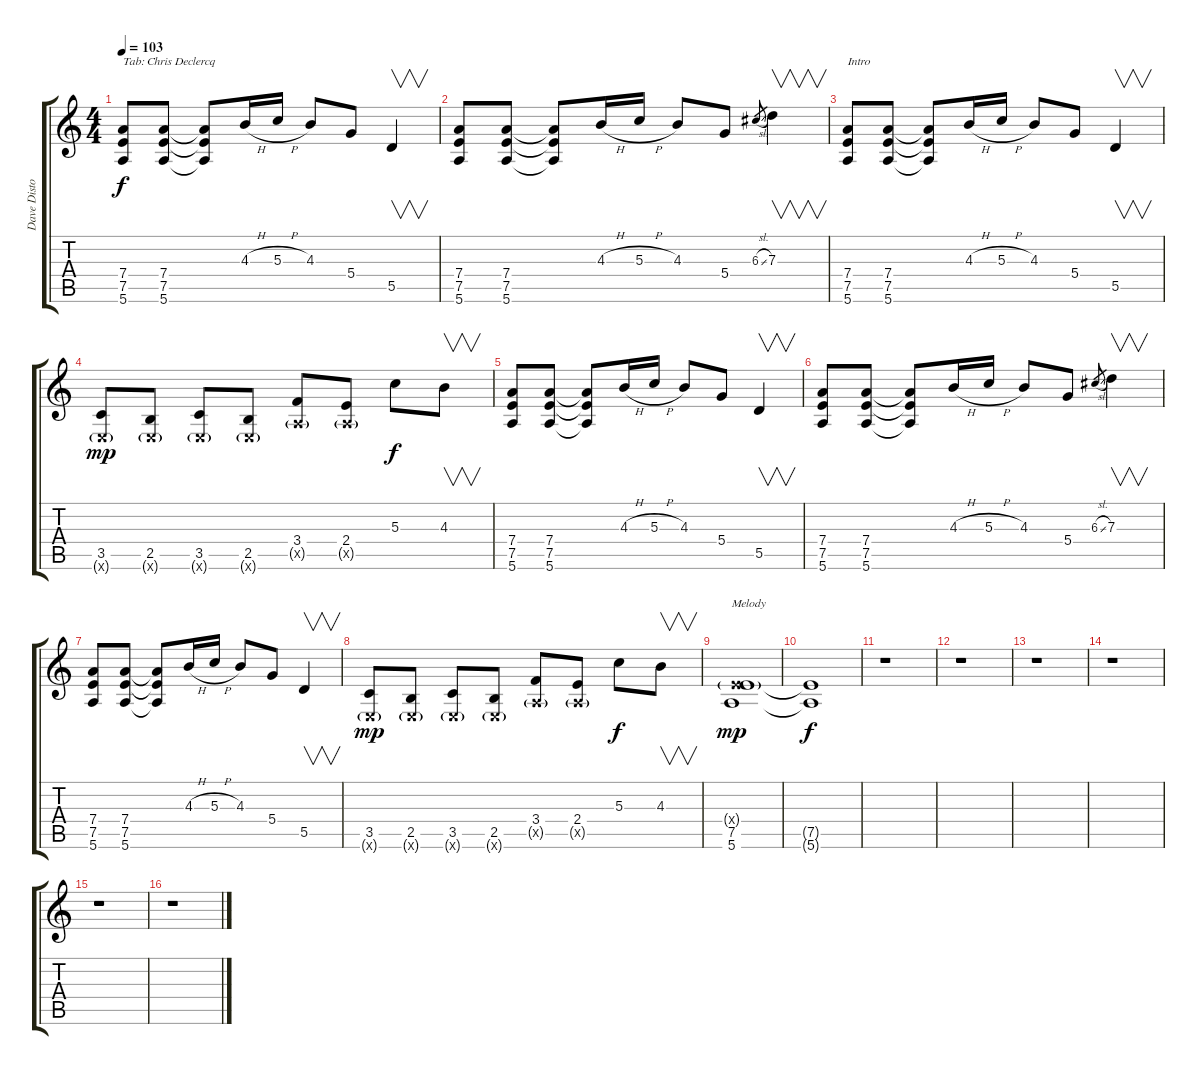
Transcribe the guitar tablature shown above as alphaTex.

\track ("Dave Distortion" "Dave Disto") {instrument distortionguitar}
\staff {score tabs}
\tuning (E4 B3 G3 D3 A2 E2) {hide}
\ts (4 4)
\tempo 103
\clef g2
\ks c
(7.4 7.5 5.6).8{txt "Tab: Chris Declercq" dy f instrument distortionguitar} (7.4 7.5 5.6).8 (7.4{t} 7.5{t} 5.6{t}).8 4.3{h}.16 5.3{h}.16 4.3.8 5.4.8 5.5.4{v} |
(7.4 7.5 5.6).8 (7.4 7.5 5.6).8 (7.4{t} 7.5{t} 5.6{t}).8 4.3{h}.16 5.3{h}.16 4.3.8 5.4.8 6.3{sl}.8{gr} 7.3.4{v} |
(7.4 7.5 5.6).8{txt "Intro"} (7.4 7.5 5.6).8 (7.4{t} 7.5{t} 5.6{t}).8 4.3{h}.16 5.3{h}.16 4.3.8 5.4.8 5.5.4{v} |
(3.5 0.6{g x}).8{dy mp} (2.5 0.6{g x}).8 (3.5 0.6{g x}).8 (2.5 0.6{g x}).8 (3.4 0.5{g x}).8 (2.4 0.5{g x}).8 5.3.8{dy f} 4.3.8{v} |
(7.4 7.5 5.6).8 (7.4 7.5 5.6).8 (7.4{t} 7.5{t} 5.6{t}).8 4.3{h}.16 5.3{h}.16 4.3.8 5.4.8 5.5.4{v} |
(7.4 7.5 5.6).8 (7.4 7.5 5.6).8 (7.4{t} 7.5{t} 5.6{t}).8 4.3{h}.16 5.3{h}.16 4.3.8 5.4.8 6.3{sl}.8{gr} 7.3.4{v} |
(7.4 7.5 5.6).8 (7.4 7.5 5.6).8 (7.4{t} 7.5{t} 5.6{t}).8 4.3{h}.16 5.3{h}.16 4.3.8 5.4.8 5.5.4{v} |
(3.5 0.6{g x}).8{dy mp} (2.5 0.6{g x}).8 (3.5 0.6{g x}).8 (2.5 0.6{g x}).8 (3.4 0.5{g x}).8 (2.4 0.5{g x}).8 5.3.8{dy f} 4.3.8{v} |
(2.4{g x} 7.5 5.6).1{txt "Melody" dy mp} |
(7.5{t} 5.6{t}).1{dy f volume 9} |
r.1{volume 12} |
r.1 |
r.1 |
r.1 |
r.1 |
r.1
